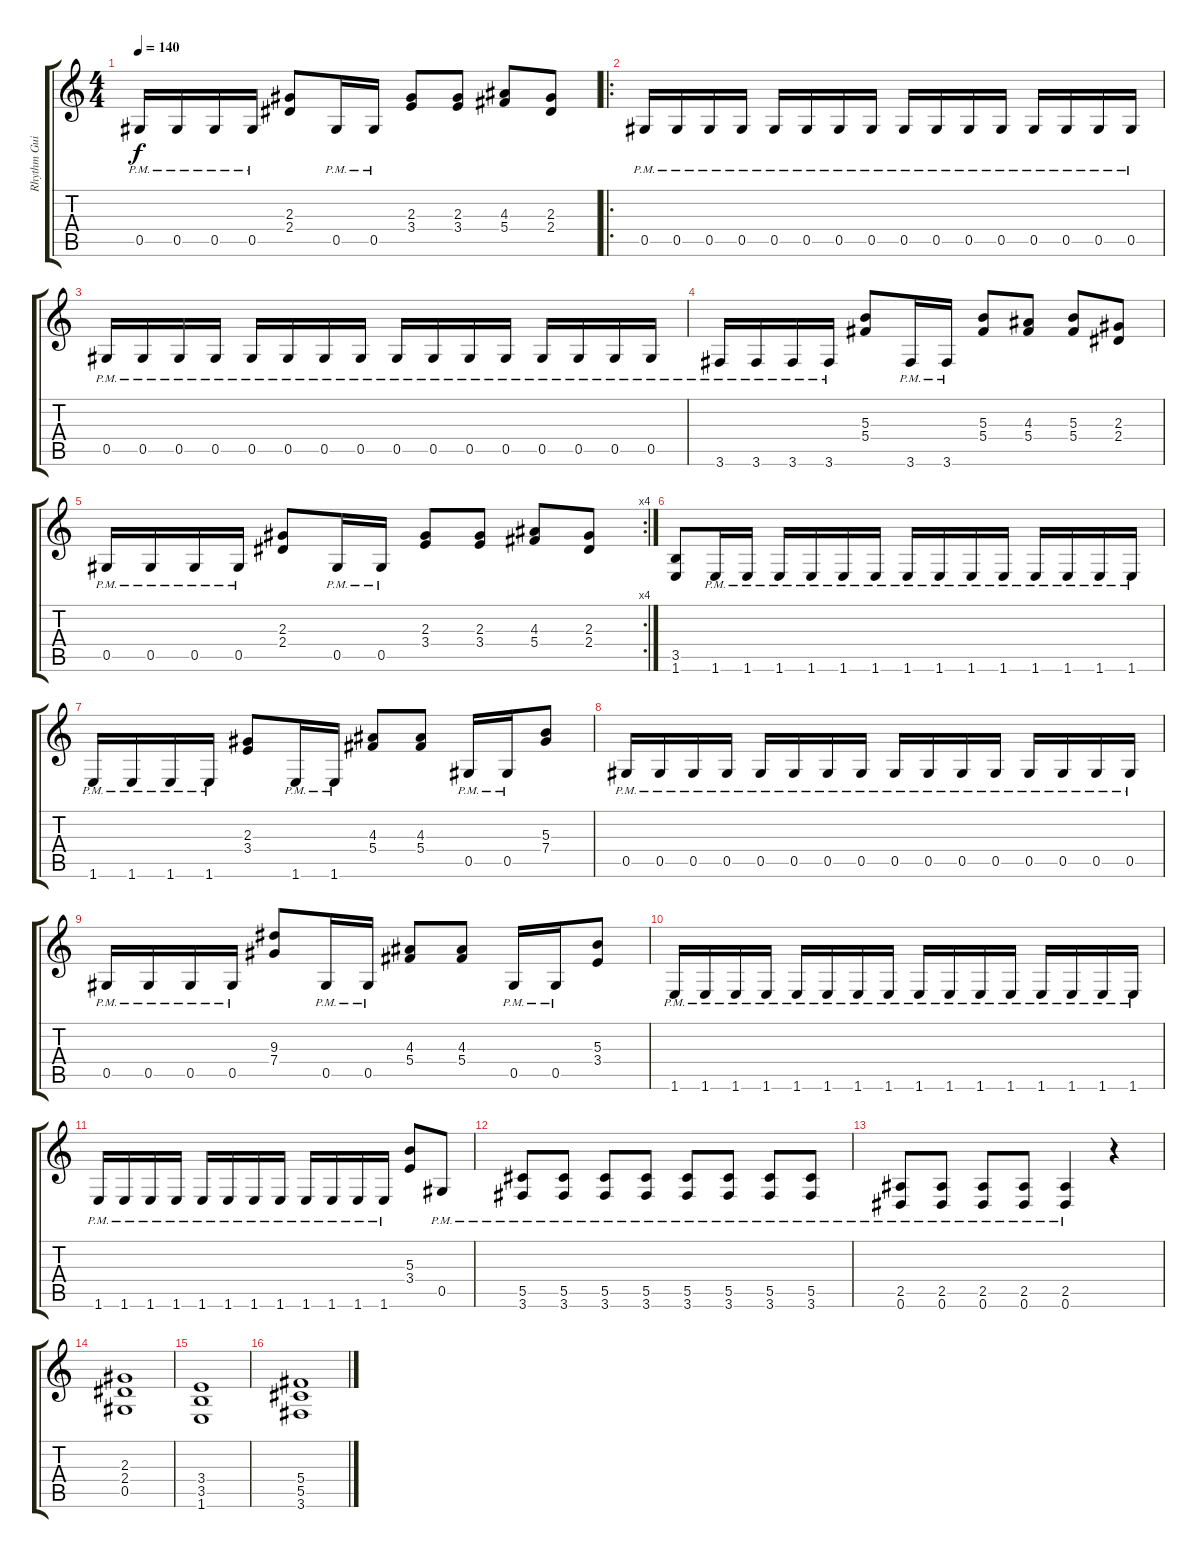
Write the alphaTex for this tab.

\track ("Rhythm Guitar" "Rhythm Gui") {instrument distortionguitar}
\staff {score tabs}
\tuning (Eb4 Bb3 Gb3 Db3 Ab2 Eb2) {hide}
\ts (4 4)
\tempo 140
\clef g2
\ks c
0.5{pm}.16{dy f} 0.5{pm}.16 0.5{pm}.16 0.5{pm}.16 (2.3 2.4).8 0.5{pm}.16 0.5{pm}.16 (2.3 3.4).8 (2.3 3.4).8 (4.3 5.4).8 (2.3 2.4).8 |
\ro
0.5{pm}.16 0.5{pm}.16 0.5{pm}.16 0.5{pm}.16 0.5{pm}.16 0.5{pm}.16 0.5{pm}.16 0.5{pm}.16 0.5{pm}.16 0.5{pm}.16 0.5{pm}.16 0.5{pm}.16 0.5{pm}.16 0.5{pm}.16 0.5{pm}.16 0.5{pm}.16 |
0.5{pm}.16 0.5{pm}.16 0.5{pm}.16 0.5{pm}.16 0.5{pm}.16 0.5{pm}.16 0.5{pm}.16 0.5{pm}.16 0.5{pm}.16 0.5{pm}.16 0.5{pm}.16 0.5{pm}.16 0.5{pm}.16 0.5{pm}.16 0.5{pm}.16 0.5{pm}.16 |
3.6{pm}.16 3.6{pm}.16 3.6{pm}.16 3.6{pm}.16 (5.3 5.4).8 3.6{pm}.16 3.6{pm}.16 (5.3 5.4).8 (4.3 5.4).8 (5.3 5.4).8 (2.3 2.4).8 |
\rc 4
0.5{pm}.16 0.5{pm}.16 0.5{pm}.16 0.5{pm}.16 (2.3 2.4).8 0.5{pm}.16 0.5{pm}.16 (2.3 3.4).8 (2.3 3.4).8 (4.3 5.4).8 (2.3 2.4).8 |
(3.5 1.6).8 1.6{pm}.16 1.6{pm}.16 1.6{pm}.16 1.6{pm}.16 1.6{pm}.16 1.6{pm}.16 1.6{pm}.16 1.6{pm}.16 1.6{pm}.16 1.6{pm}.16 1.6{pm}.16 1.6{pm}.16 1.6{pm}.16 1.6{pm}.16 |
1.6{pm}.16 1.6{pm}.16 1.6{pm}.16 1.6{pm}.16 (2.3 3.4).8 1.6{pm}.16 1.6{pm}.16 (4.3 5.4).8 (4.3 5.4).8 0.5{pm}.16 0.5{pm}.16 (5.3 7.4).8 |
0.5{pm}.16 0.5{pm}.16 0.5{pm}.16 0.5{pm}.16 0.5{pm}.16 0.5{pm}.16 0.5{pm}.16 0.5{pm}.16 0.5{pm}.16 0.5{pm}.16 0.5{pm}.16 0.5{pm}.16 0.5{pm}.16 0.5{pm}.16 0.5{pm}.16 0.5{pm}.16 |
0.5{pm}.16 0.5{pm}.16 0.5{pm}.16 0.5{pm}.16 (9.3 7.4).8 0.5{pm}.16 0.5{pm}.16 (4.3 5.4).8 (4.3 5.4).8 0.5{pm}.16 0.5{pm}.16 (5.3 3.4).8 |
1.6{pm}.16 1.6{pm}.16 1.6{pm}.16 1.6{pm}.16 1.6{pm}.16 1.6{pm}.16 1.6{pm}.16 1.6{pm}.16 1.6{pm}.16 1.6{pm}.16 1.6{pm}.16 1.6{pm}.16 1.6{pm}.16 1.6{pm}.16 1.6{pm}.16 1.6{pm}.16 |
1.6{pm}.16 1.6{pm}.16 1.6{pm}.16 1.6{pm}.16 1.6{pm}.16 1.6{pm}.16 1.6{pm}.16 1.6{pm}.16 1.6{pm}.16 1.6{pm}.16 1.6{pm}.16 1.6{pm}.16 (5.3 3.4).8 0.5{pm}.8 |
(5.5{pm} 3.6{pm}).8 (5.5{pm} 3.6{pm}).8 (5.5{pm} 3.6{pm}).8 (5.5{pm} 3.6{pm}).8 (5.5{pm} 3.6{pm}).8 (5.5{pm} 3.6{pm}).8 (5.5{pm} 3.6{pm}).8 (5.5{pm} 3.6{pm}).8 |
(2.5{pm} 0.6{pm}).8 (2.5{pm} 0.6{pm}).8 (2.5{pm} 0.6{pm}).8 (2.5{pm} 0.6{pm}).8 (2.5{pm} 0.6{pm}).4 r.4 |
(2.3 2.4 0.5).1 |
(3.4 3.5 1.6).1 |
(5.4 5.5 3.6).1
